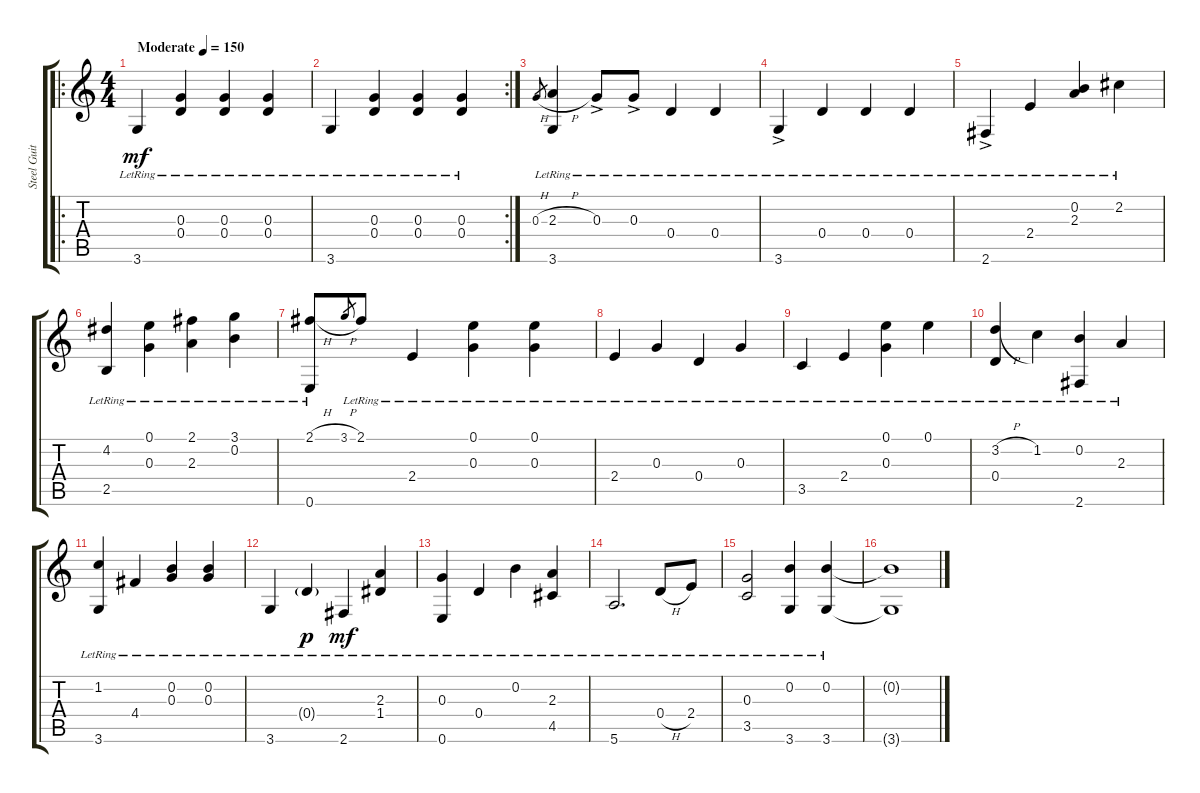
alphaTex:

\track ("Steel Guitar" "Steel Guit") {instrument acousticguitarsteel}
\staff {score tabs}
\tuning (E4 B3 G3 D3 A2 E2) {hide}
\ro
\ts (4 4)
\tempo (150 "Moderate")
\clef g2
\ks c
3.6{lr}.4{dy mf instrument acousticguitarsteel} (0.3{lr} 0.4{lr}).4 (0.3{lr} 0.4{lr}).4 (0.3{lr} 0.4{lr}).4 |
\rc 2
3.6{lr}.4 (0.3{lr} 0.4{lr}).4 (0.3{lr} 0.4{lr}).4 (0.3{lr} 0.4{lr}).4 |
0.3{h}.8{gr} (2.3{h lr} 3.6).4 0.3{ac lr}.8 0.3{ac lr}.8 0.4{lr}.4 0.4{lr}.4 |
3.6{ac lr}.4 0.4{lr}.4 0.4{lr}.4 0.4{lr}.4 |
2.6{ac lr}.4 2.4{lr}.4 (0.2{lr} 2.3{lr}).4 2.2{lr}.4 |
(4.2{lr} 2.5{lr}).4 (0.1{lr} 0.3{lr}).4 (2.1{lr} 2.3{lr}).4 (3.1{lr} 0.2{lr}).4 |
(2.1{h lr} 0.6{lr}).8 3.1{h}.8{gr} 2.1{lr}.8 2.4{lr}.4 (0.1{lr} 0.3{lr}).4 (0.1{lr} 0.3{lr}).4 |
2.4{lr}.4 0.3{lr}.4 0.4{lr}.4 0.3{lr}.4 |
3.5{lr}.4 2.4{lr}.4 (0.1{lr} 0.3{lr}).4 0.1{lr}.4 |
(3.2{h lr} 0.4{lr}).4 1.2{lr}.4 (0.2{lr} 2.6{lr}).4 2.3{lr}.4 |
(1.2{lr} 3.6{lr}).4 4.4{lr}.4 (0.2{lr} 0.3{lr}).4 (0.2{lr} 0.3{lr}).4 |
3.6{lr}.4 0.4{g lr}.4{dy p} 2.6{lr}.4{dy mf} (2.3{lr} 1.4{lr}).4 |
(0.3{lr} 0.6{lr}).4 0.4{lr}.4 0.2{lr}.4 (2.3{lr} 4.5{lr}).4 |
5.6{lr}.2{d} 0.4{h lr}.8 2.4{lr}.8 |
(0.3{lr} 3.5{lr}).2 (0.2{lr} 3.6{lr}).4 (0.2{lr} 3.6{lr}).4 |
(0.2{t} 3.6{t}).1
